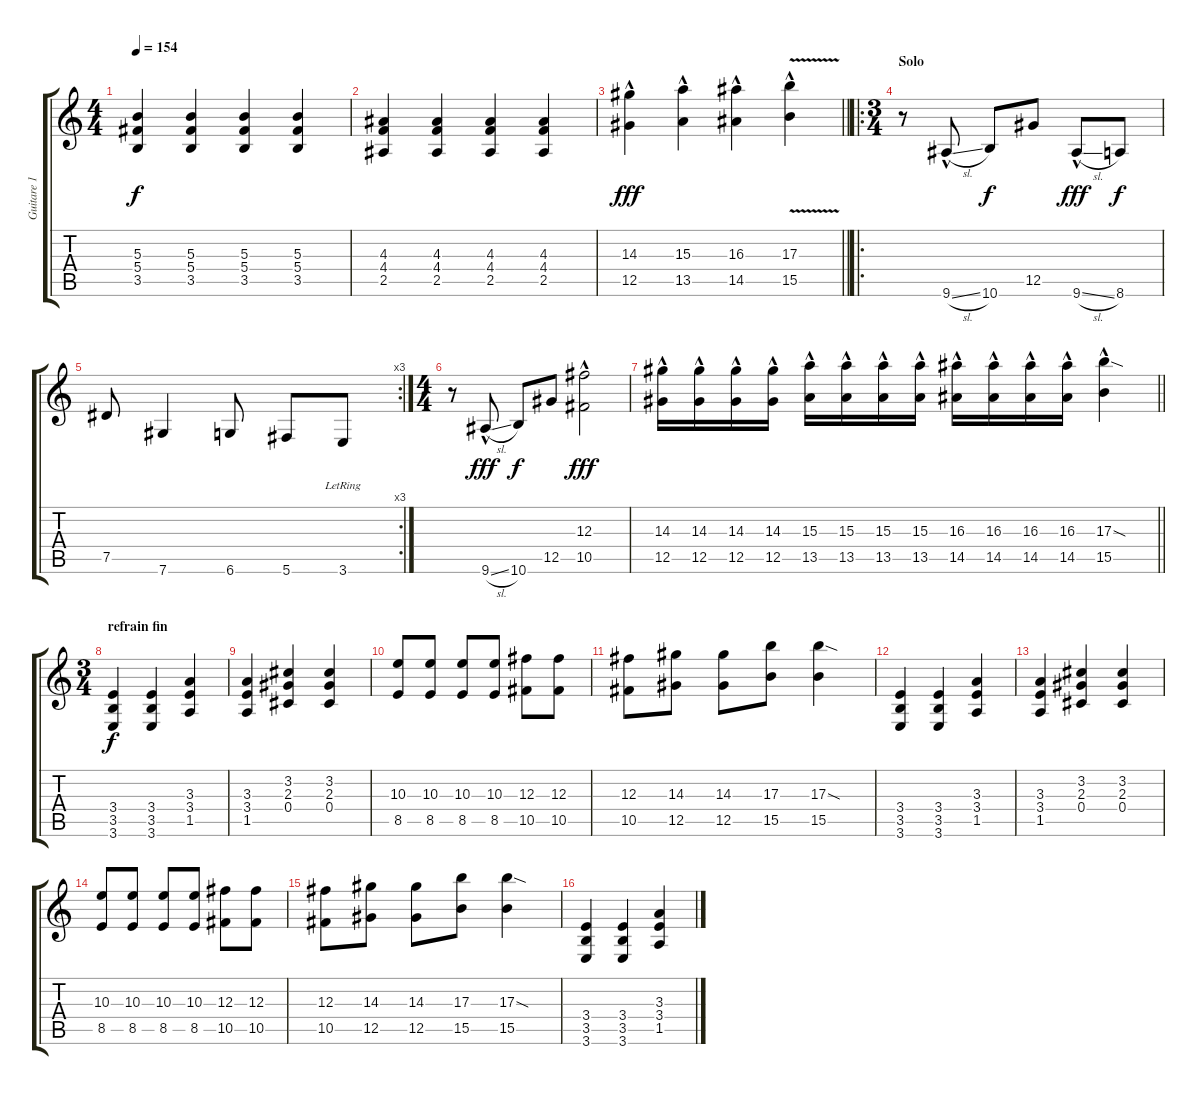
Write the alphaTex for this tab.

\track ("Guitare 1" "Guitare 1") {instrument overdrivenguitar}
\staff {score tabs}
\tuning (Eb4 Bb3 Gb3 Db3 Ab2 Db2) {hide}
\ts (4 4)
\tempo 154
\clef g2
\ks c
(5.3 5.4 3.5).4{dy f} (5.3 5.4 3.5).4 (5.3 5.4 3.5).4 (5.3 5.4 3.5).4 |
(4.3 4.4 2.5).4 (4.3 4.4 2.5).4 (4.3 4.4 2.5).4 (4.3 4.4 2.5).4 |
\barLineRight lightlight
(14.3{hac} 12.5).4{dy fff} (15.3{hac} 13.5).4 (16.3{hac} 14.5).4 (17.3{v hac} 15.5).4 |
\ro
\ts (3 4)
\section ("" "Solo")
r.8{volume 16} 9.6{sl hac}.8 10.6.8{dy f} 12.5.8 9.6{sl hac}.8{dy fff} 8.6.8{dy f} |
\rc 3
7.5.8 7.6.4 6.6.8 5.6.8 3.6{lr}.8 |
\ts (4 4)
r.8 9.6{sl hac}.8{dy fff} 10.6.8{dy f} 12.5.8 (12.3{hac} 10.5).2{dy fff} |
\barLineRight lightlight
(14.3{hac} 12.5).16 (14.3{hac} 12.5).16 (14.3{hac} 12.5).16 (14.3{hac} 12.5).16 (15.3{hac} 13.5).16 (15.3{hac} 13.5).16 (15.3{hac} 13.5).16 (15.3{hac} 13.5).16 (16.3{hac} 14.5).16 (16.3{hac} 14.5).16 (16.3{hac} 14.5).16 (16.3{hac} 14.5).16 (17.3{sod hac} 15.5).4 |
\ts (3 4)
\section ("" "refrain fin")
(3.4 3.5 3.6).4{dy f volume 14} (3.4 3.5 3.6).4 (3.3 3.4 1.5).4 |
(3.3 3.4 1.5).4 (3.2 2.3 0.4).4 (3.2 2.3 0.4).4 |
(10.3 8.5).8 (10.3 8.5).8 (10.3 8.5).8 (10.3 8.5).8 (12.3 10.5).8 (12.3 10.5).8 |
(12.3 10.5).8 (14.3 12.5).8 (14.3 12.5).8 (17.3 15.5).8 (17.3{sod} 15.5).4 |
(3.4 3.5 3.6).4 (3.4 3.5 3.6).4 (3.3 3.4 1.5).4 |
(3.3 3.4 1.5).4 (3.2 2.3 0.4).4 (3.2 2.3 0.4).4 |
(10.3 8.5).8 (10.3 8.5).8 (10.3 8.5).8 (10.3 8.5).8 (12.3 10.5).8 (12.3 10.5).8 |
(12.3 10.5).8 (14.3 12.5).8 (14.3 12.5).8 (17.3 15.5).8 (17.3{sod} 15.5).4 |
(3.4 3.5 3.6).4 (3.4 3.5 3.6).4 (3.3 3.4 1.5).4
